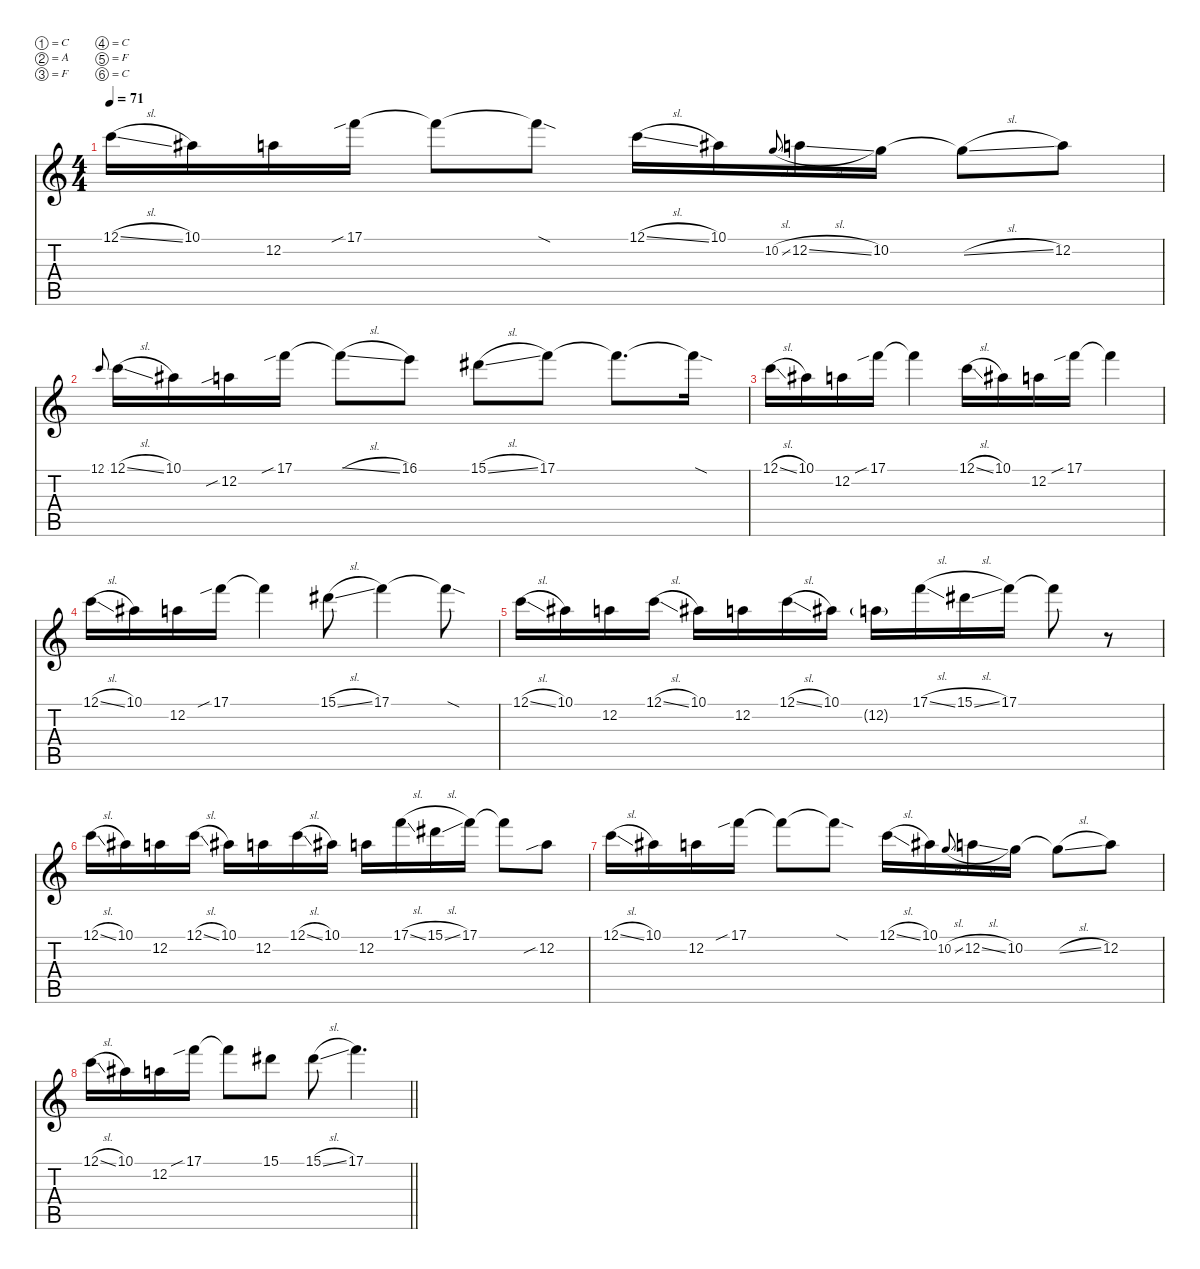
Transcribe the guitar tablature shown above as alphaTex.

\defaultSystemsLayout 4
\hideDynamics
\bracketExtendMode nobrackets
\singleTrackTrackNamePolicy hidden
\multiTrackTrackNamePolicy hidden
\firstSystemTrackNameMode fullname
\firstSystemTrackNameOrientation horizontal
\otherSystemsTrackNameOrientation horizontal
\track ("Guitar 1" "el.guit.") {defaultSystemsLayout 4 instrument electricguitarclean}
\staff {score tabs}
\tuning (C4 A3 F3 C3 F2 C2)
\ts (4 4)
\tempo 71
\clef g2
\ks c
12.1{sl}.16{dy f beam Down} 10.1{acc #}.16{beam Down} 12.2.16{beam Down} 17.1{sib}.16{beam Down} 17.1{t}.8{beam Down} 17.1{sod t}.8{beam Down} 12.1{sl}.16{beam Down} 10.1{acc #}.16{beam Down} 10.2{sl}.8{gr onbeat dy mf beam Up} 12.2{sl}.16{dy f beam Down} 10.2.16{beam Down} 10.2{sl t}.8{beam Down} 12.2.8{beam Down} |
12.1.8{gr onbeat dy mf beam Up} 12.1{sl}.16{dy f beam Down} 10.1{acc #}.16{beam Down} 12.2{sib}.16{beam Down} 17.1{sib}.16{beam Down} 17.1{sl t}.8{beam Down} 16.1.8{beam Down} 15.1{sl acc #}.8{beam Down} 17.1.8{beam Down} 17.1{t}.8{d beam Down} 17.1{sod t}.16{beam Down} |
12.1{sl}.16{beam Down} 10.1{acc #}.16{beam Down} 12.2.16{beam Down} 17.1{sib}.16{beam Down} 17.1{t}.4{beam Down} 12.1{sl}.16{beam Down} 10.1{acc #}.16{beam Down} 12.2.16{beam Down} 17.1{sib}.16{beam Down} 17.1{t}.4{beam Down} |
12.1{sl}.16{beam Down} 10.1{acc #}.16{beam Down} 12.2.16{beam Down} 17.1{sib}.16{beam Down} 17.1{t}.4{beam Down} 15.1{sl acc #}.8{beam Down} 17.1.4{beam Down} 17.1{sod t}.8{beam Down} |
12.1{sl}.16{beam Down} 10.1{acc #}.16{beam Down} 12.2.16{beam Down} 12.1{sl}.16{beam Down} 10.1{acc #}.16{beam Down} 12.2.16{beam Down} 12.1{sl}.16{beam Down} 10.1{acc #}.16{beam Down} 12.2{g}.16{dy mf beam Down} 17.1{sl}.16{dy f beam Down} 15.1{sl acc #}.16{beam Down} 17.1.16{beam Down} 17.1{t}.8{beam Down} r.8{beam Down} |
12.1{sl}.16{beam Down} 10.1{acc #}.16{beam Down} 12.2.16{beam Down} 12.1{sl}.16{beam Down} 10.1{acc #}.16{beam Down} 12.2.16{beam Down} 12.1{sl}.16{beam Down} 10.1{acc #}.16{beam Down} 12.2.16{beam Down} 17.1{sl}.16{beam Down} 15.1{sl acc #}.16{beam Down} 17.1.16{beam Down} 17.1{t}.8{beam Down} 12.2{sib}.8{beam Down} |
12.1{sl}.16{beam Down} 10.1{acc #}.16{beam Down} 12.2.16{beam Down} 17.1{sib}.16{beam Down} 17.1{t}.8{beam Down} 17.1{sod t}.8{beam Down} 12.1{sl}.16{beam Down} 10.1{acc #}.16{beam Down} 10.2{sl}.8{gr onbeat dy mf beam Up} 12.2{sl}.16{dy f beam Down} 10.2.16{beam Down} 10.2{sl t}.8{beam Down} 12.2.8{beam Down} |
\barLineRight lightlight
12.1{sl}.16{beam Down} 10.1{acc #}.16{beam Down} 12.2.16{beam Down} 17.1{sib}.16{beam Down} 17.1{t}.8{beam Down} 15.1{acc #}.8{beam Down} 15.1{sl acc #}.8{beam Down} 17.1.4{d beam Down}
